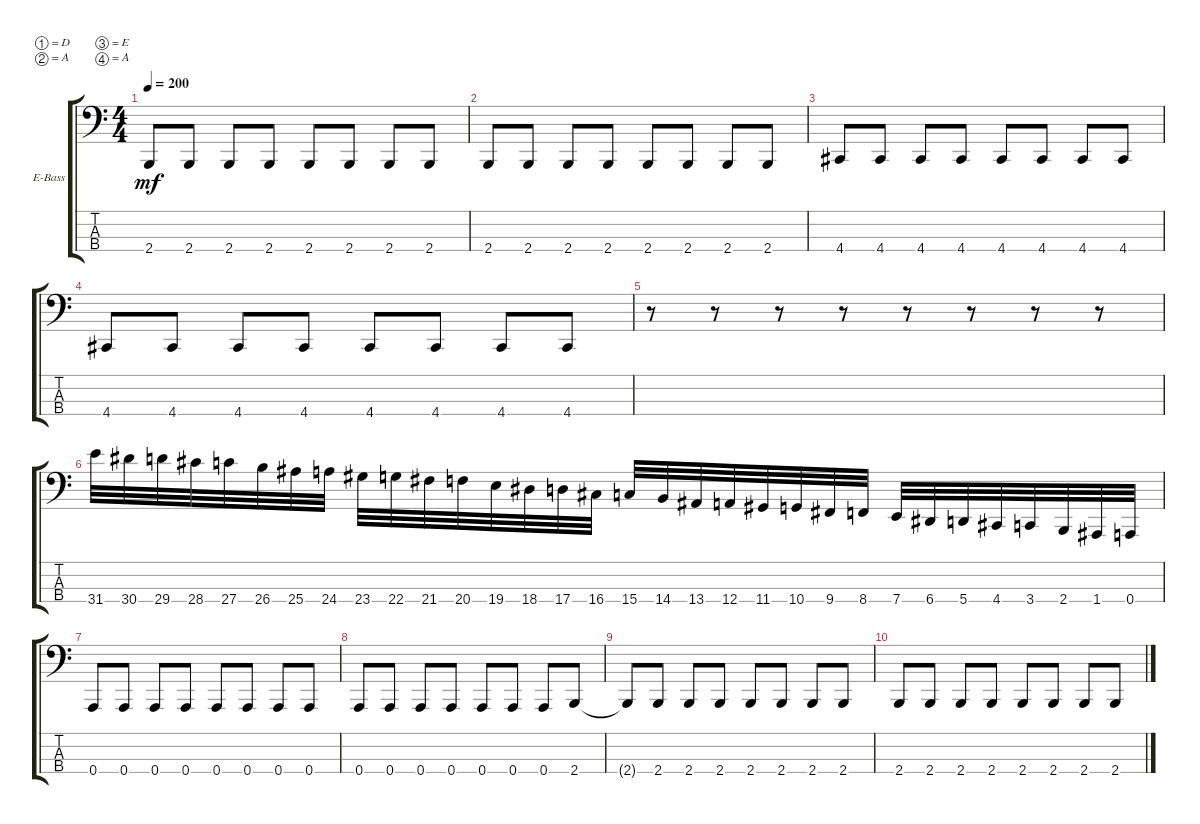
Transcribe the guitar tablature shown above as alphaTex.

\bracketExtendMode groupsimilarinstruments
\firstSystemTrackNameOrientation horizontal
\otherSystemsTrackNameOrientation horizontal
\track ("Alcoolique" "E-Bass") {instrument electricbassfinger}
\staff {score tabs}
\tuning (D2 A1 E1 A0)
\ts (4 4)
\tempo 200
\clef f4
\ks c
2.4{t}.8{dy mf} 2.4.8 2.4.8 2.4.8 2.4.8 2.4.8 2.4.8 2.4.8 |
2.4.8 2.4.8 2.4.8 2.4.8 2.4.8 2.4.8 2.4.8 2.4.8 |
4.4.8 4.4.8 4.4.8 4.4.8 4.4.8 4.4.8 4.4.8 4.4.8 |
4.4.8 4.4.8 4.4.8 4.4.8 4.4.8 4.4.8 4.4.8 4.4.8 |
r.8 r.8 r.8 r.8 r.8 r.8 r.8 r.8 |
31.4.32 30.4.32 29.4.32 28.4.32 27.4.32 26.4.32 25.4.32 24.4.32 23.4.32 22.4.32 21.4.32 20.4.32 19.4.32 18.4.32 17.4.32 16.4.32 15.4.32 14.4.32 13.4.32 12.4.32 11.4.32 10.4.32 9.4.32 8.4.32 7.4.32 6.4.32 5.4.32 4.4.32 3.4.32 2.4.32 1.4.32 0.4.32 |
0.4.8 0.4.8 0.4.8 0.4.8 0.4.8 0.4.8 0.4.8 0.4.8 |
0.4.8 0.4.8 0.4.8 0.4.8 0.4.8 0.4.8 0.4.8 2.4.8 |
2.4{t}.8 2.4.8 2.4.8 2.4.8 2.4.8 2.4.8 2.4.8 2.4.8 |
2.4.8 2.4.8 2.4.8 2.4.8 2.4.8 2.4.8 2.4.8 2.4.8
